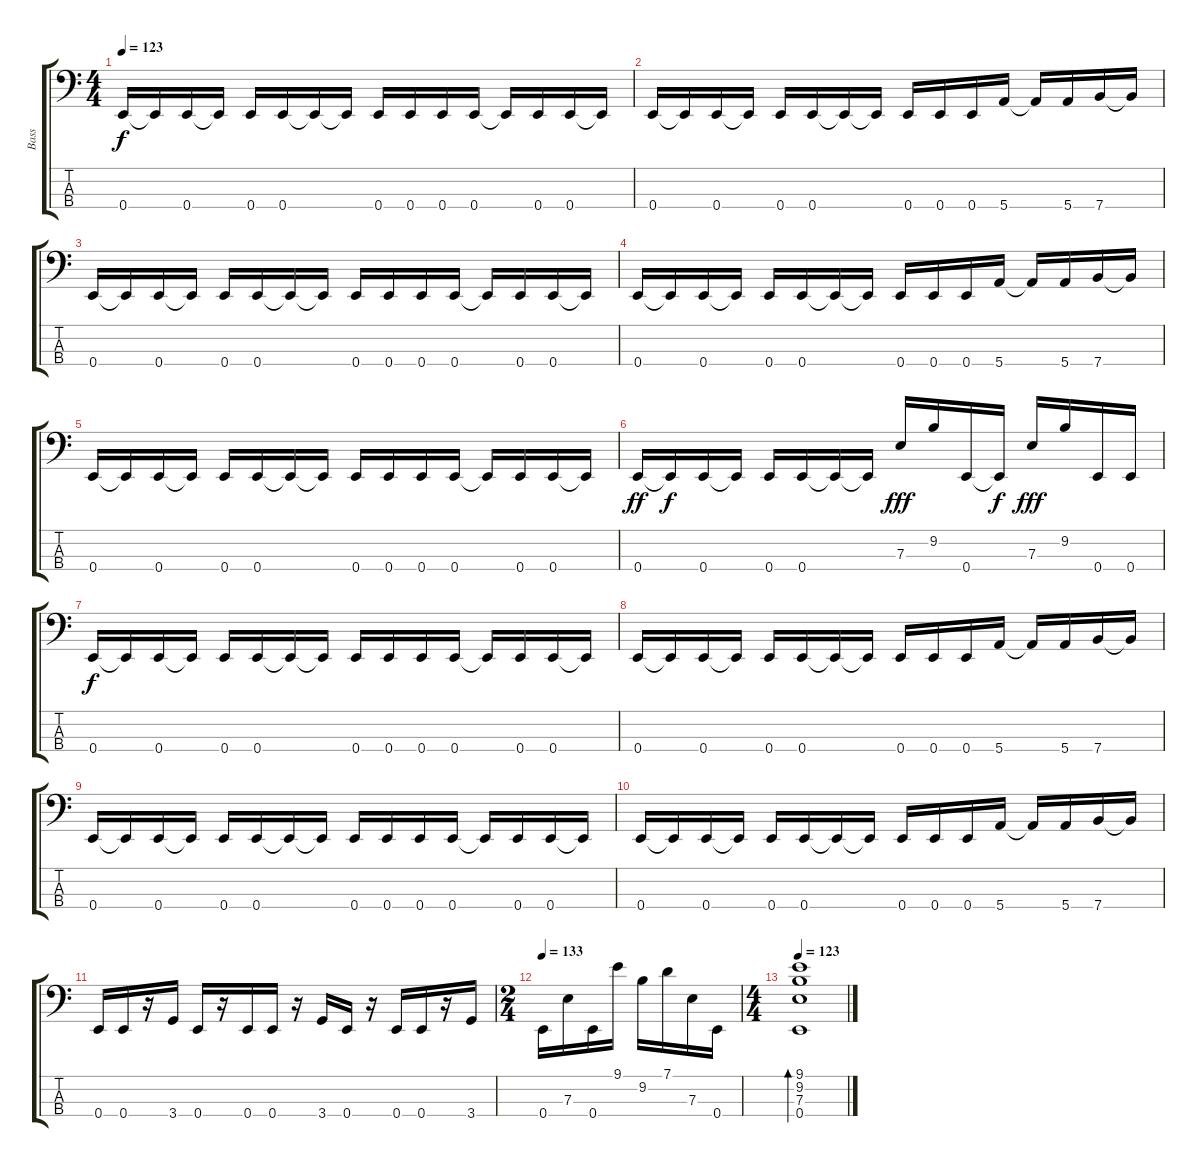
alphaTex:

\track ("Bass" "Bass") {instrument electricbassfinger}
\staff {score tabs}
\tuning (G2 D2 A1 E1) {hide}
\ts (4 4)
\tempo 123
\clef f4
\ks c
0.4.16{dy f} 0.4{t}.16 0.4.16 0.4{t}.16 0.4.16 0.4.16 0.4{t}.16 0.4{t}.16 0.4.16 0.4.16 0.4.16 0.4.16 0.4{t}.16 0.4.16 0.4.16 0.4{t}.16 |
0.4.16 0.4{t}.16 0.4.16 0.4{t}.16 0.4.16 0.4.16 0.4{t}.16 0.4{t}.16 0.4.16 0.4.16 0.4.16 5.4.16 5.4{t}.16 5.4.16 7.4.16 7.4{t}.16 |
0.4.16 0.4{t}.16 0.4.16 0.4{t}.16 0.4.16 0.4.16 0.4{t}.16 0.4{t}.16 0.4.16 0.4.16 0.4.16 0.4.16 0.4{t}.16 0.4.16 0.4.16 0.4{t}.16 |
0.4.16 0.4{t}.16 0.4.16 0.4{t}.16 0.4.16 0.4.16 0.4{t}.16 0.4{t}.16 0.4.16 0.4.16 0.4.16 5.4.16 5.4{t}.16 5.4.16 7.4.16 7.4{t}.16 |
0.4.16 0.4{t}.16 0.4.16 0.4{t}.16 0.4.16 0.4.16 0.4{t}.16 0.4{t}.16 0.4.16 0.4.16 0.4.16 0.4.16 0.4{t}.16 0.4.16 0.4.16 0.4{t}.16 |
0.4.16{dy ff} 0.4{t}.16{dy f} 0.4.16 0.4{t}.16 0.4.16 0.4.16 0.4{t}.16 0.4{t}.16 7.3.16{dy fff volume 16 instrument slapbass1} 9.2.16 0.4.16 0.4{t}.16{dy f} 7.3.16{dy fff} 9.2.16 0.4.16 0.4.16 |
0.4.16{dy f volume 12 instrument electricbassfinger} 0.4{t}.16 0.4.16 0.4{t}.16 0.4.16 0.4.16 0.4{t}.16 0.4{t}.16 0.4.16 0.4.16 0.4.16 0.4.16 0.4{t}.16 0.4.16 0.4.16 0.4{t}.16 |
0.4.16 0.4{t}.16 0.4.16 0.4{t}.16 0.4.16 0.4.16 0.4{t}.16 0.4{t}.16 0.4.16 0.4.16 0.4.16 5.4.16 5.4{t}.16 5.4.16 7.4.16 7.4{t}.16 |
0.4.16 0.4{t}.16 0.4.16 0.4{t}.16 0.4.16 0.4.16 0.4{t}.16 0.4{t}.16 0.4.16 0.4.16 0.4.16 0.4.16 0.4{t}.16 0.4.16 0.4.16 0.4{t}.16 |
0.4.16 0.4{t}.16 0.4.16 0.4{t}.16 0.4.16 0.4.16 0.4{t}.16 0.4{t}.16 0.4.16 0.4.16 0.4.16 5.4.16 5.4{t}.16 5.4.16 7.4.16 7.4{t}.16 |
0.4.16 0.4.16 r.16 3.4.16 0.4.16 r.16 0.4.16 0.4.16 r.16 3.4.16 0.4.16 r.16 0.4.16 0.4.16 r.16 3.4.16 |
\ts (2 4)
\tempo 133
0.4.16 7.3.16 0.4.16 9.1.16 9.2.16 7.1.16 7.3.16 0.4.16 |
\ts (4 4)
\tempo 123
(9.1 9.2 7.3 0.4).1{bd 120}
